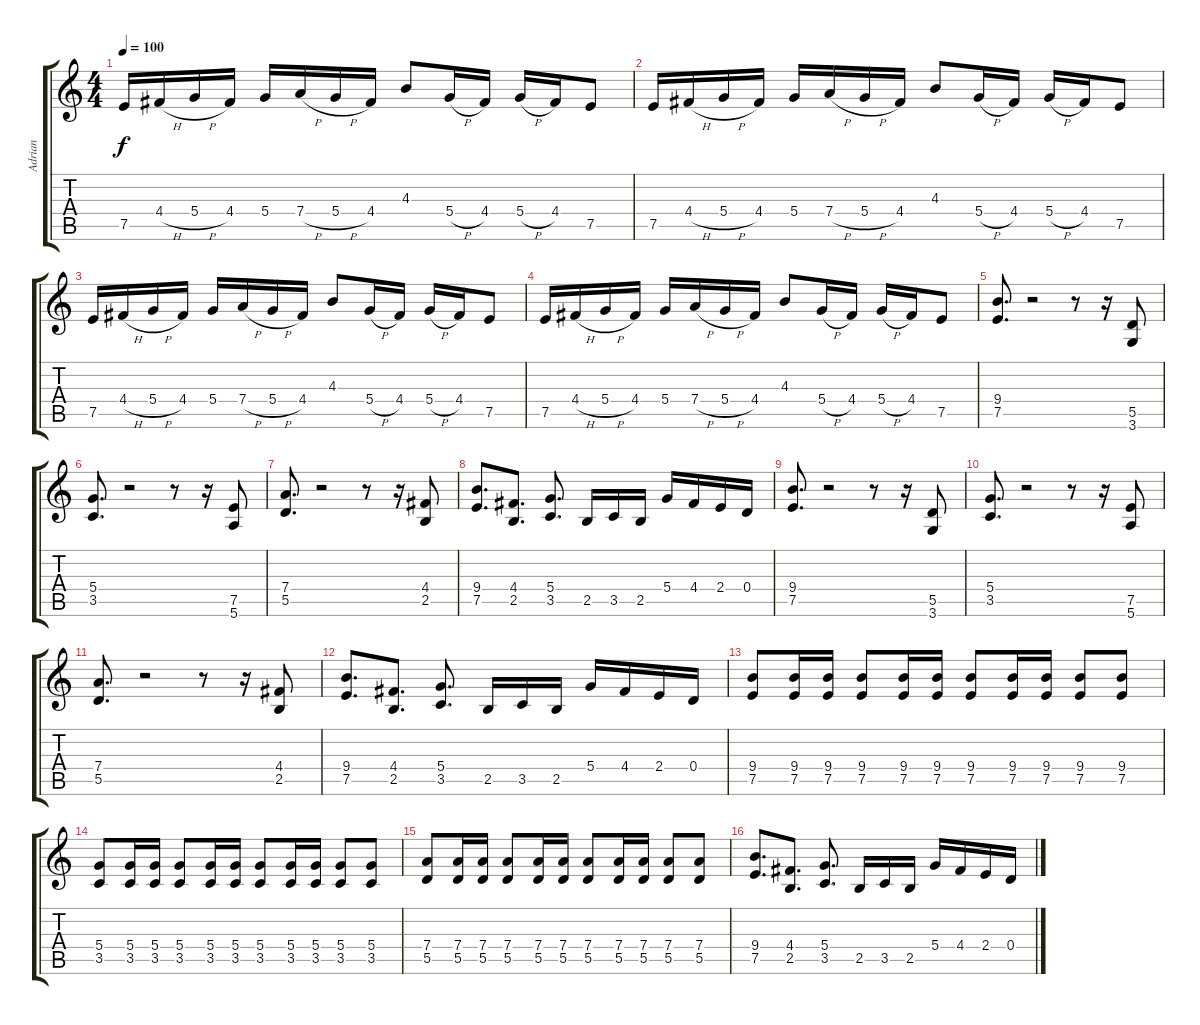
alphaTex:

\track ("Adrian" "Adrian") {instrument distortionguitar}
\staff {score tabs}
\tuning (E4 B3 G3 D3 A2 E2) {hide}
\ts (4 4)
\tempo 100
\clef g2
\ks c
7.5.16{dy f} 4.4{h}.16 5.4{h}.16 4.4.16 5.4.16 7.4{h}.16 5.4{h}.16 4.4.16 4.3.8 5.4{h}.16 4.4.16 5.4{h}.16 4.4.16 7.5.8 |
7.5.16 4.4{h}.16 5.4{h}.16 4.4.16 5.4.16 7.4{h}.16 5.4{h}.16 4.4.16 4.3.8 5.4{h}.16 4.4.16 5.4{h}.16 4.4.16 7.5.8 |
7.5.16 4.4{h}.16 5.4{h}.16 4.4.16 5.4.16 7.4{h}.16 5.4{h}.16 4.4.16 4.3.8 5.4{h}.16 4.4.16 5.4{h}.16 4.4.16 7.5.8 |
7.5.16 4.4{h}.16 5.4{h}.16 4.4.16 5.4.16 7.4{h}.16 5.4{h}.16 4.4.16 4.3.8 5.4{h}.16 4.4.16 5.4{h}.16 4.4.16 7.5.8 |
(9.4 7.5).8{d} r.2 r.8 r.16 (5.5 3.6).8 |
(5.4 3.5).8{d} r.2 r.8 r.16 (7.5 5.6).8 |
(7.4 5.5).8{d} r.2 r.8 r.16 (4.4 2.5).8 |
(9.4 7.5).8{d} (4.4 2.5).8{d} (5.4 3.5).8{d} 2.5.16 3.5.16 2.5.16 5.4.16 4.4.16 2.4.16 0.4.16 |
(9.4 7.5).8{d} r.2 r.8 r.16 (5.5 3.6).8 |
(5.4 3.5).8{d} r.2 r.8 r.16 (7.5 5.6).8 |
(7.4 5.5).8{d} r.2 r.8 r.16 (4.4 2.5).8 |
(9.4 7.5).8{d} (4.4 2.5).8{d} (5.4 3.5).8{d} 2.5.16 3.5.16 2.5.16 5.4.16 4.4.16 2.4.16 0.4.16 |
(9.4 7.5).8 (9.4 7.5).16 (9.4 7.5).16 (9.4 7.5).8 (9.4 7.5).16 (9.4 7.5).16 (9.4 7.5).8 (9.4 7.5).16 (9.4 7.5).16 (9.4 7.5).8 (9.4 7.5).8 |
(5.4 3.5).8 (5.4 3.5).16 (5.4 3.5).16 (5.4 3.5).8 (5.4 3.5).16 (5.4 3.5).16 (5.4 3.5).8 (5.4 3.5).16 (5.4 3.5).16 (5.4 3.5).8 (5.4 3.5).8 |
(7.4 5.5).8 (7.4 5.5).16 (7.4 5.5).16 (7.4 5.5).8 (7.4 5.5).16 (7.4 5.5).16 (7.4 5.5).8 (7.4 5.5).16 (7.4 5.5).16 (7.4 5.5).8 (7.4 5.5).8 |
(9.4 7.5).8{d} (4.4 2.5).8{d} (5.4 3.5).8{d} 2.5.16 3.5.16 2.5.16 5.4.16 4.4.16 2.4.16 0.4.16
